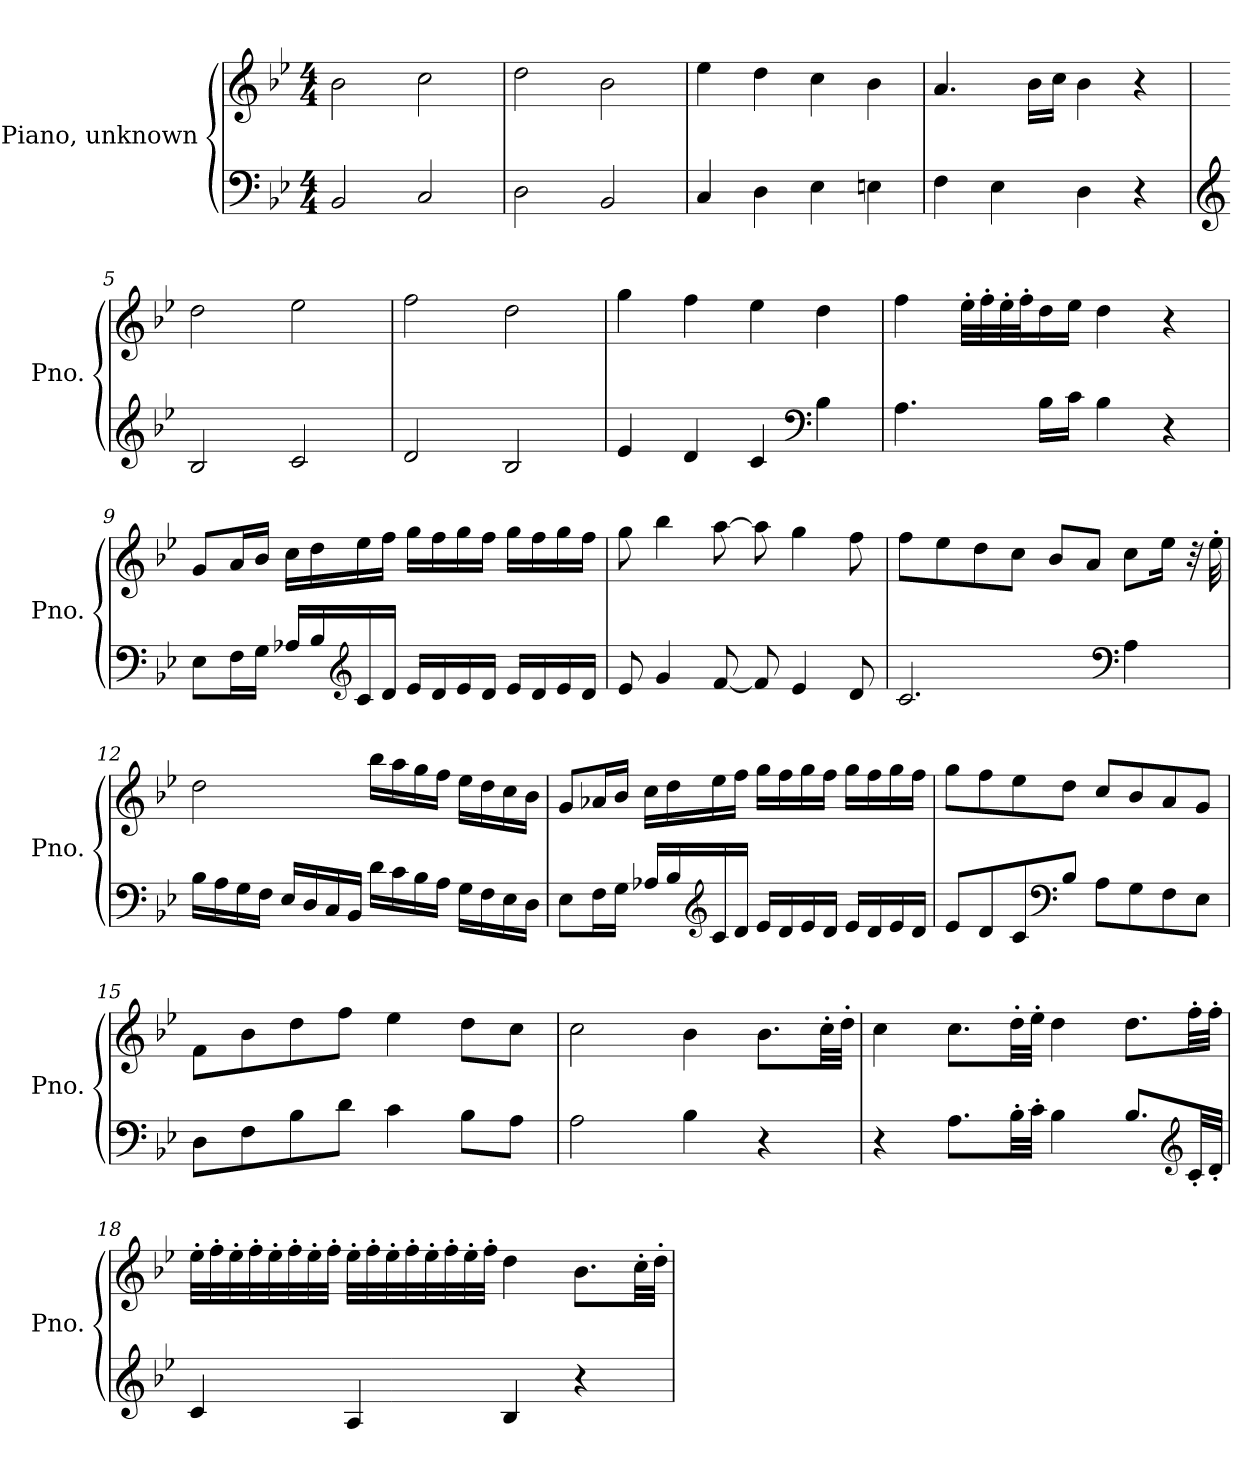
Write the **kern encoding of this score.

**kern	**kern
*part1	*part1
*staff2	*staff1
*I"Piano, unknown	*
*I'Pno.	*
*clefF4	*clefG2
*k[b-e-]	*k[b-e-]
*M4/4	*M4/4
*MM120	*MM120
=1	=1
2BB-/	2b-\
2C/	2cc\
=2	=2
2D\	2dd\
2BB-/	2b-\
=3	=3
4C/	4ee-\
4D\	4dd\
4E-\	4cc\
4En\	4b-\
=4	=4
4F\	4.a/
4E-\	.
.	16b-\LL
.	16cc\JJ
4D\	4b-\
4r	4r
=5	=5
*clefG2	*
2B-/	2dd\
2c/	2ee-\
=6	=6
2d/	2ff\
2B-/	2dd\
=7	=7
4e-/	4gg\
4d/	4ff\
4c/	4ee-\
*clefF4	*
4B-\	4dd\
=8	=8
4.A\	4ff\
.	32ee-'\LLL
.	32ff'\
.	32ee-'\
.	32ff'\J
16B-\LL	16dd\
16c\JJ	16ee-\JJ
4B-\	4dd\
4r	4r
!!LO:LB:g=z
=9	=9
8E-\L	8g/L
16F\L	16a/L
16G\JJ	16b-/JJ
16A-X/LL	16cc\LL
16B-/	16dd\
*clefG2	*
16c/	16ee-\
16d/JJ	16ff\JJ
16e-/LL	16gg\LL
16d/	16ff\
16e-/	16gg\
16d/JJ	16ff\JJ
16e-/LL	16gg\LL
16d/	16ff\
16e-/	16gg\
16d/JJ	16ff\JJ
=10	=10
8e-/	8gg\
4g/	4bb-\
[8f/	[8aa\
8f/]	8aa\]
4e-/	4gg\
8d/	8ff\
=11	=11
2.c/	8ff\L
.	8ee-\
.	8dd\
.	8cc\J
.	8b-/L
.	8a/J
*clefF4	*
4A\	8cc\L
.	16ee-\Jk
.	32r
.	32ee-'\
!!LO:LB:g=z
=12	=12
16B-\LL	2dd\
16A\	.
16G\	.
16F\JJ	.
16E-/LL	.
16D/	.
16C/	.
16BB-/JJ	.
16d\LL	16bb-\LL
16c\	16aa\
16B-\	16gg\
16A\JJ	16ff\JJ
16G\LL	16ee-\LL
16F\	16dd\
16E-\	16cc\
16D\JJ	16b-\JJ
=13	=13
8E-\L	8g/L
16F\L	16a-X/L
16G\JJ	16b-/JJ
16A-X/LL	16cc\LL
16B-/	16dd\
*clefG2	*
16c/	16ee-\
16d/JJ	16ff\JJ
16e-/LL	16gg\LL
16d/	16ff\
16e-/	16gg\
16d/JJ	16ff\JJ
16e-/LL	16gg\LL
16d/	16ff\
16e-/	16gg\
16d/JJ	16ff\JJ
=14	=14
8e-/L	8gg\L
8d/	8ff\
8c/	8ee-\
*clefF4	*
8B-/J	8dd\J
8A\L	8cc/L
8G\	8b-/
8F\	8a/
8E-\J	8g/J
!!LO:LB:g=z
=15	=15
8D\L	8f\L
8F\	8b-\
8B-\	8dd\
8d\J	8ff\J
4c\	4ee-\
8B-\L	8dd\L
8A\J	8cc\J
=16	=16
2A\	2cc\
4B-\	4b-\
4r	8.b-\L
.	32cc'\LL
.	32dd'\JJJ
=17	=17
4r	4cc\
8.A\L	8.cc\L
32B-'\LL	32dd'\LL
32c'\JJJ	32ee-'\JJJ
4B-\	4dd\
8.B-/L	8.dd\L
*clefG2	*
32c'/LL	32ff'\LL
32d'/JJJ	32ff'\JJJ
=18	=18
4c/	32ee-'\LLL
.	32ff'\
.	32ee-'\
.	32ff'\
.	32ee-'\
.	32ff'\
.	32ee-'\
.	32ff'\JJJ
4A/	32ee-'\LLL
.	32ff'\
.	32ee-'\
.	32ff'\
.	32ee-'\
.	32ff'\
.	32ee-'\
.	32ff'\JJJ
4B-/	4dd\
4r	8.b-\L
.	32cc'\LL
.	32dd'\JJJ
=	=
*-	*-
